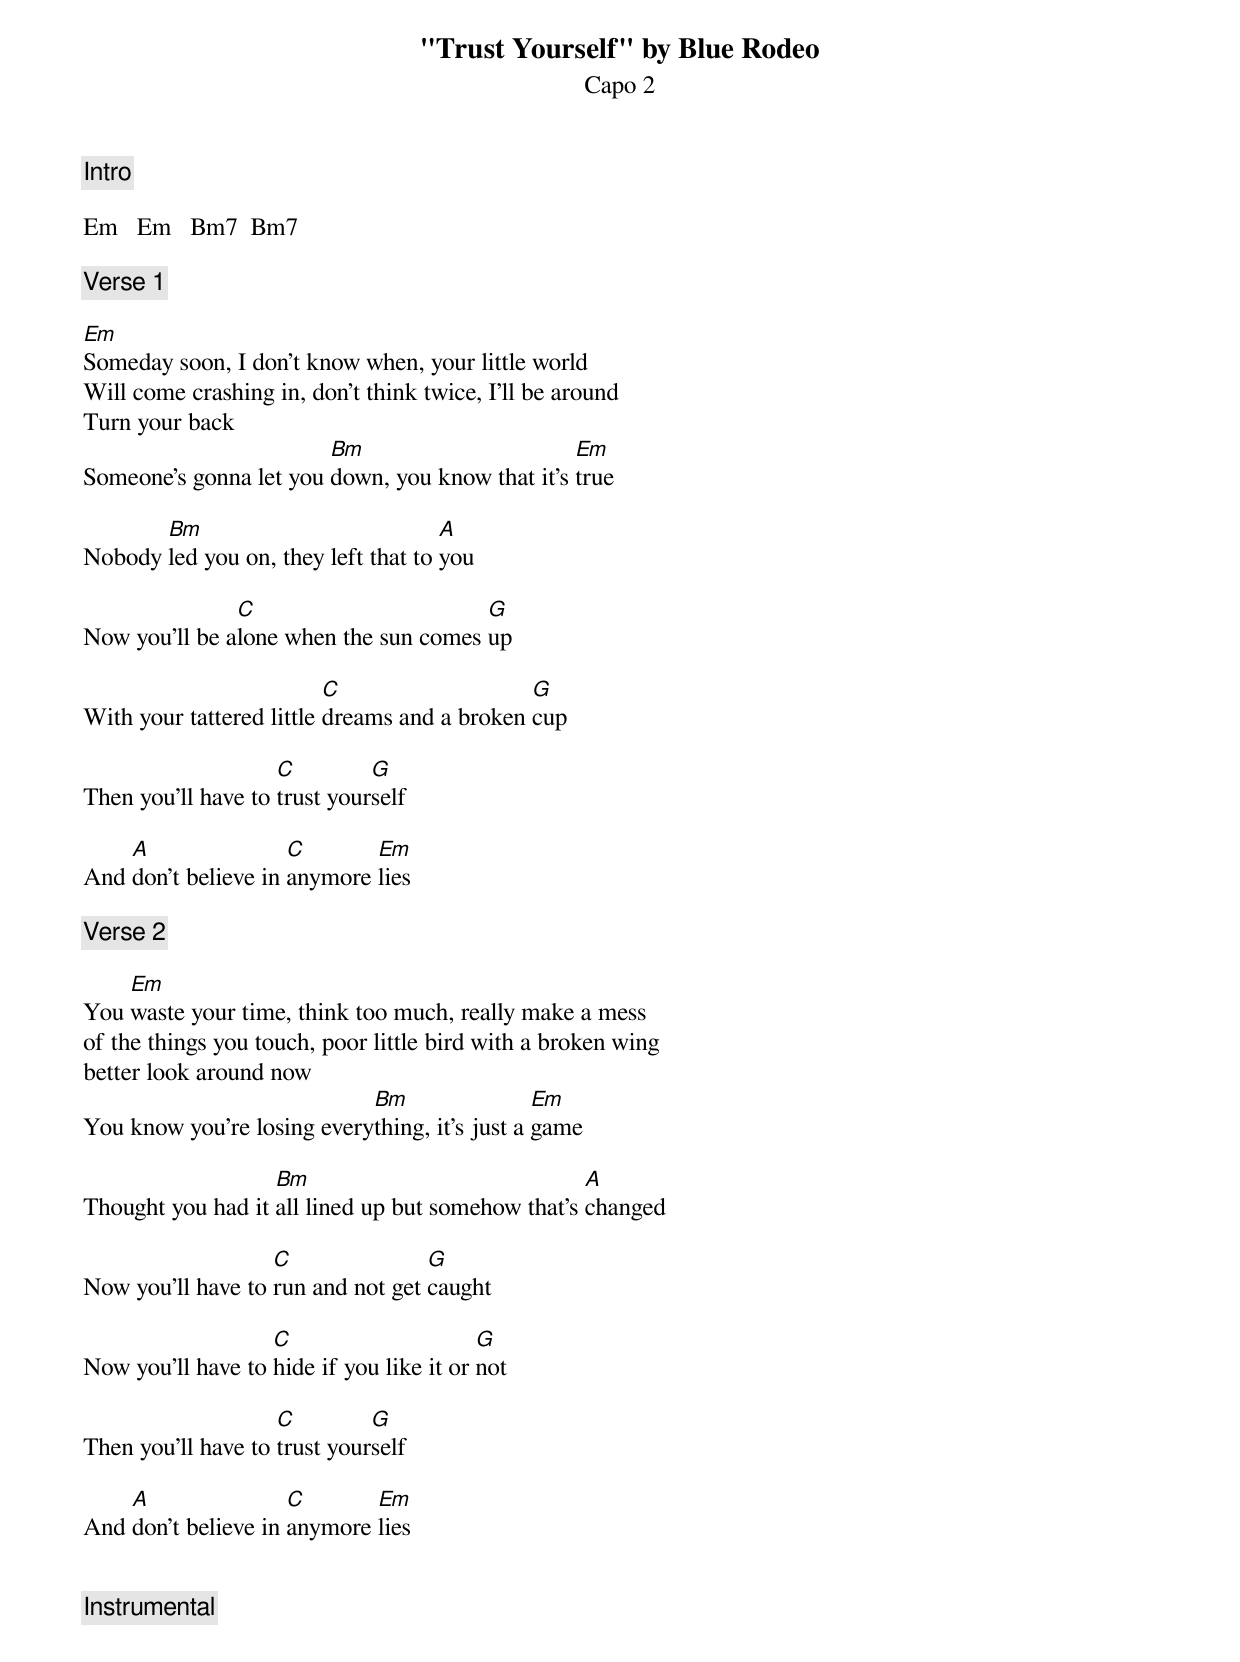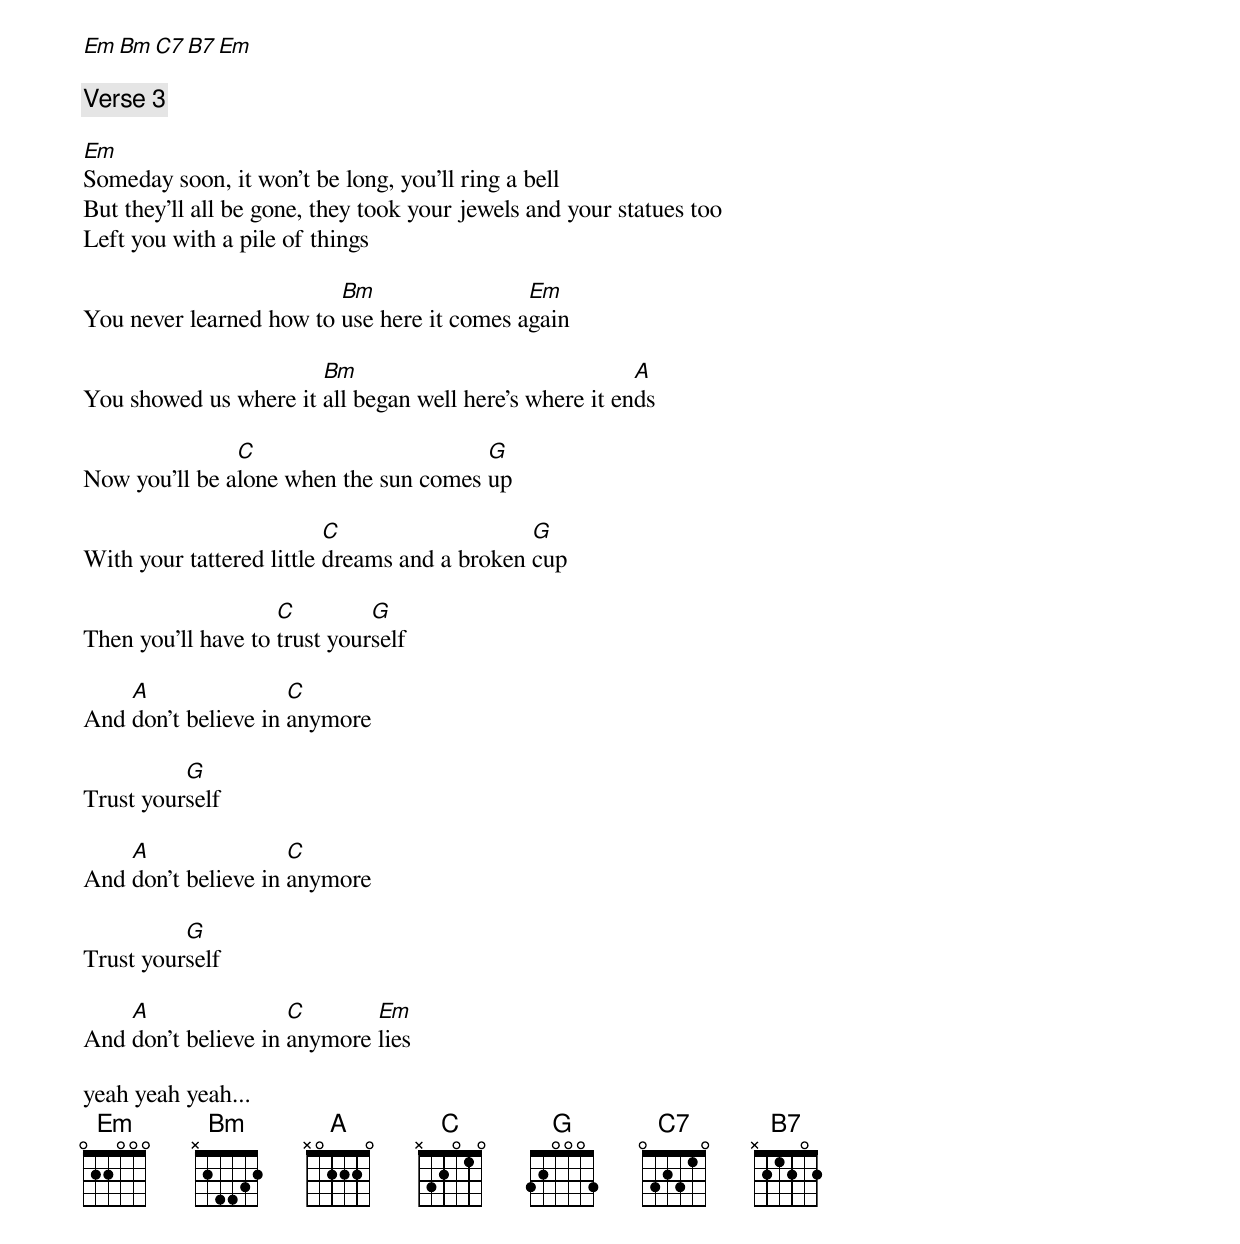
"Trust Yourself" by Blue Rodeo
Capo 2

[Intro]

Em   Em   Bm7  Bm7

[Verse 1]

Em
Someday soon, I don't know when, your little world
Will come crashing in, don't think twice, I’ll be around
Turn your back
                        Bm                       Em
Someone's gonna let you down, you know that it's true

       Bm                            A
Nobody led you on, they left that to you

               C                       G
Now you'll be alone when the sun comes up

                          C                   G
With your tattered little dreams and a broken cup

                    C         G
Then you'll have to trust yourself

    A                C       Em
And don't believe in anymore lies

[Verse 2]

    Em
You waste your time, think too much, really make a mess
of the things you touch, poor little bird with a broken wing
better look around now
                            Bm                 Em
You know you're losing everything, it's just a game

                   Bm                              A
Thought you had it all lined up but somehow that's changed

                   C               G
Now you'll have to run and not get caught

                   C                      G
Now you'll have to hide if you like it or not

                    C         G
Then you'll have to trust yourself

    A                C       Em
And don't believe in anymore lies


[Instrumental]

Em   Bm   C7  B7   Em

[Verse 3]

Em
Someday soon, it won't be long, you’ll ring a bell
But they'll all be gone, they took your jewels and your statues too
Left you with a pile of things

                         Bm                 Em
You never learned how to use here it comes again

                       Bm                               A
You showed us where it all began well here's where it ends

               C                       G
Now you'll be alone when the sun comes up

                          C                   G
With your tattered little dreams and a broken cup

                    C         G
Then you'll have to trust yourself

    A                C
And don't believe in anymore

          G
Trust yourself

    A                C
And don't believe in anymore

          G
Trust yourself

    A                C       Em
And don't believe in anymore lies

yeah yeah yeah...
